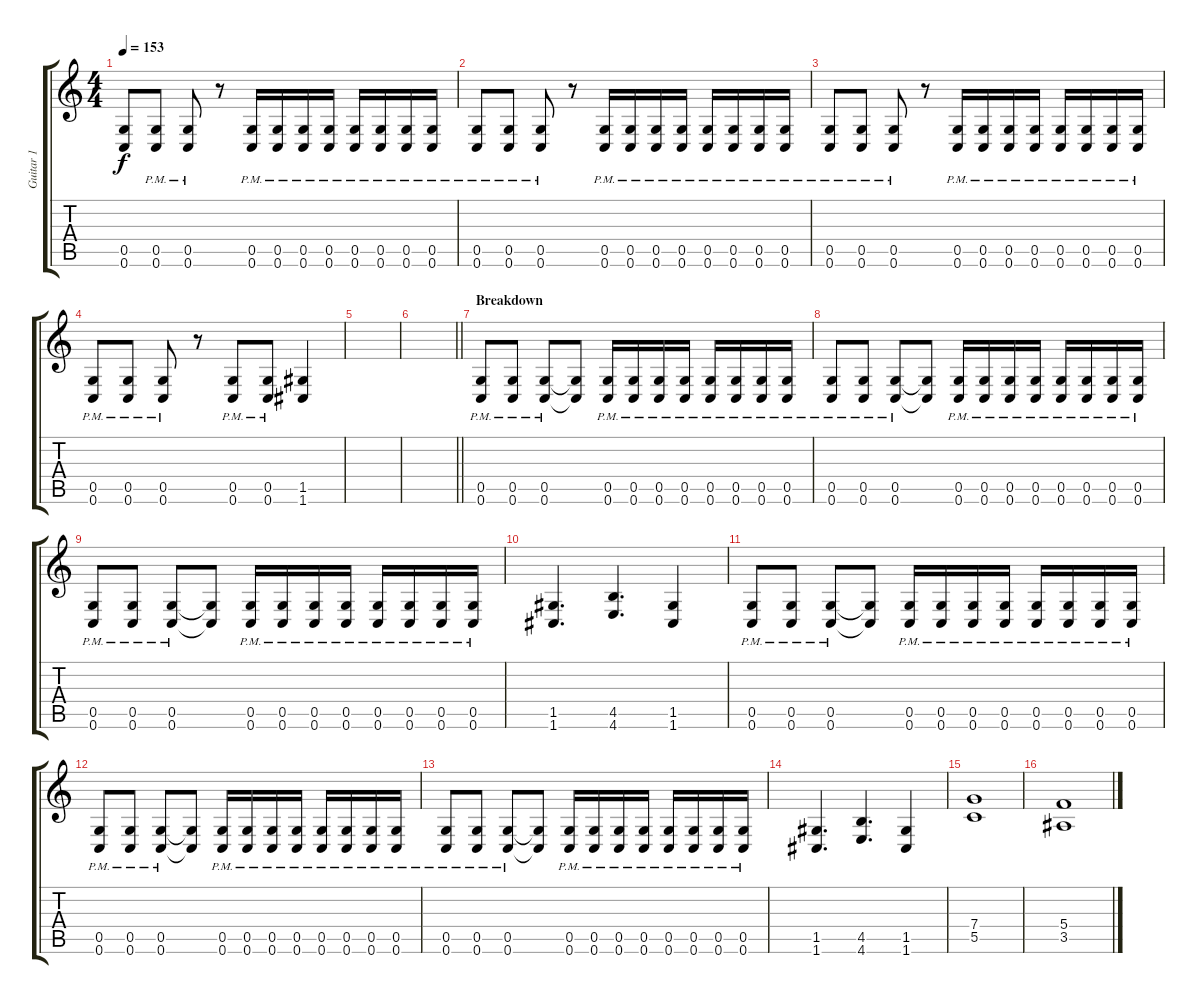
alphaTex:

\track ("Guitar 1" "Guitar 1") {instrument overdrivenguitar}
\staff {score tabs}
\tuning (D4 A3 F3 C3 G2 C2) {hide}
\ts (4 4)
\tempo 153
\clef g2
\ks c
(0.5{t} 0.6{t}).8{dy f} (0.5{pm} 0.6{pm}).8 (0.5{pm} 0.6{pm}).8 r.8 (0.5{pm} 0.6{pm}).16 (0.5{pm} 0.6{pm}).16 (0.5{pm} 0.6{pm}).16 (0.5{pm} 0.6{pm}).16 (0.5{pm} 0.6{pm}).16 (0.5{pm} 0.6{pm}).16 (0.5{pm} 0.6{pm}).16 (0.5{pm} 0.6{pm}).16 |
(0.5{pm} 0.6{pm}).8 (0.5{pm} 0.6{pm}).8 (0.5{pm} 0.6{pm}).8 r.8 (0.5{pm} 0.6{pm}).16 (0.5{pm} 0.6{pm}).16 (0.5{pm} 0.6{pm}).16 (0.5{pm} 0.6{pm}).16 (0.5{pm} 0.6{pm}).16 (0.5{pm} 0.6{pm}).16 (0.5{pm} 0.6{pm}).16 (0.5{pm} 0.6{pm}).16 |
(0.5{pm} 0.6{pm}).8 (0.5{pm} 0.6{pm}).8 (0.5{pm} 0.6{pm}).8 r.8 (0.5{pm} 0.6{pm}).16 (0.5{pm} 0.6{pm}).16 (0.5{pm} 0.6{pm}).16 (0.5{pm} 0.6{pm}).16 (0.5{pm} 0.6{pm}).16 (0.5{pm} 0.6{pm}).16 (0.5{pm} 0.6{pm}).16 (0.5{pm} 0.6{pm}).16 |
(0.5{pm} 0.6{pm}).8 (0.5{pm} 0.6{pm}).8 (0.5{pm} 0.6{pm}).8 r.8 (0.5{pm} 0.6{pm}).8 (0.5{pm} 0.6{pm}).8 (1.5 1.6).4 |
|
\barLineRight lightlight
|
\section ("" "Breakdown")
(0.5{pm} 0.6{pm}).8 (0.5{pm} 0.6{pm}).8 (0.5{pm} 0.6{pm}).8 (0.5{t} 0.6{t}).8 (0.5{pm} 0.6{pm}).16 (0.5{pm} 0.6{pm}).16 (0.5{pm} 0.6{pm}).16 (0.5{pm} 0.6{pm}).16 (0.5{pm} 0.6{pm}).16 (0.5{pm} 0.6{pm}).16 (0.5{pm} 0.6{pm}).16 (0.5{pm} 0.6{pm}).16 |
(0.5{pm} 0.6{pm}).8 (0.5{pm} 0.6{pm}).8 (0.5{pm} 0.6{pm}).8 (0.5{t} 0.6{t}).8 (0.5{pm} 0.6{pm}).16 (0.5{pm} 0.6{pm}).16 (0.5{pm} 0.6{pm}).16 (0.5{pm} 0.6{pm}).16 (0.5{pm} 0.6{pm}).16 (0.5{pm} 0.6{pm}).16 (0.5{pm} 0.6{pm}).16 (0.5{pm} 0.6{pm}).16 |
(0.5{pm} 0.6{pm}).8 (0.5{pm} 0.6{pm}).8 (0.5{pm} 0.6{pm}).8 (0.5{t} 0.6{t}).8 (0.5{pm} 0.6{pm}).16 (0.5{pm} 0.6{pm}).16 (0.5{pm} 0.6{pm}).16 (0.5{pm} 0.6{pm}).16 (0.5{pm} 0.6{pm}).16 (0.5{pm} 0.6{pm}).16 (0.5{pm} 0.6{pm}).16 (0.5{pm} 0.6{pm}).16 |
(1.5 1.6).4{d} (4.5 4.6).4{d} (1.5 1.6).4 |
(0.5{pm} 0.6{pm}).8 (0.5{pm} 0.6{pm}).8 (0.5{pm} 0.6{pm}).8 (0.5{t} 0.6{t}).8 (0.5{pm} 0.6{pm}).16 (0.5{pm} 0.6{pm}).16 (0.5{pm} 0.6{pm}).16 (0.5{pm} 0.6{pm}).16 (0.5{pm} 0.6{pm}).16 (0.5{pm} 0.6{pm}).16 (0.5{pm} 0.6{pm}).16 (0.5{pm} 0.6{pm}).16 |
(0.5{pm} 0.6{pm}).8 (0.5{pm} 0.6{pm}).8 (0.5{pm} 0.6{pm}).8 (0.5{t} 0.6{t}).8 (0.5{pm} 0.6{pm}).16 (0.5{pm} 0.6{pm}).16 (0.5{pm} 0.6{pm}).16 (0.5{pm} 0.6{pm}).16 (0.5{pm} 0.6{pm}).16 (0.5{pm} 0.6{pm}).16 (0.5{pm} 0.6{pm}).16 (0.5{pm} 0.6{pm}).16 |
(0.5{pm} 0.6{pm}).8 (0.5{pm} 0.6{pm}).8 (0.5{pm} 0.6{pm}).8 (0.5{t} 0.6{t}).8 (0.5{pm} 0.6{pm}).16 (0.5{pm} 0.6{pm}).16 (0.5{pm} 0.6{pm}).16 (0.5{pm} 0.6{pm}).16 (0.5{pm} 0.6{pm}).16 (0.5{pm} 0.6{pm}).16 (0.5{pm} 0.6{pm}).16 (0.5{pm} 0.6{pm}).16 |
(1.5 1.6).4{d} (4.5 4.6).4{d} (1.5 1.6).4 |
(7.4 5.5).1 |
(5.4 3.5).1
